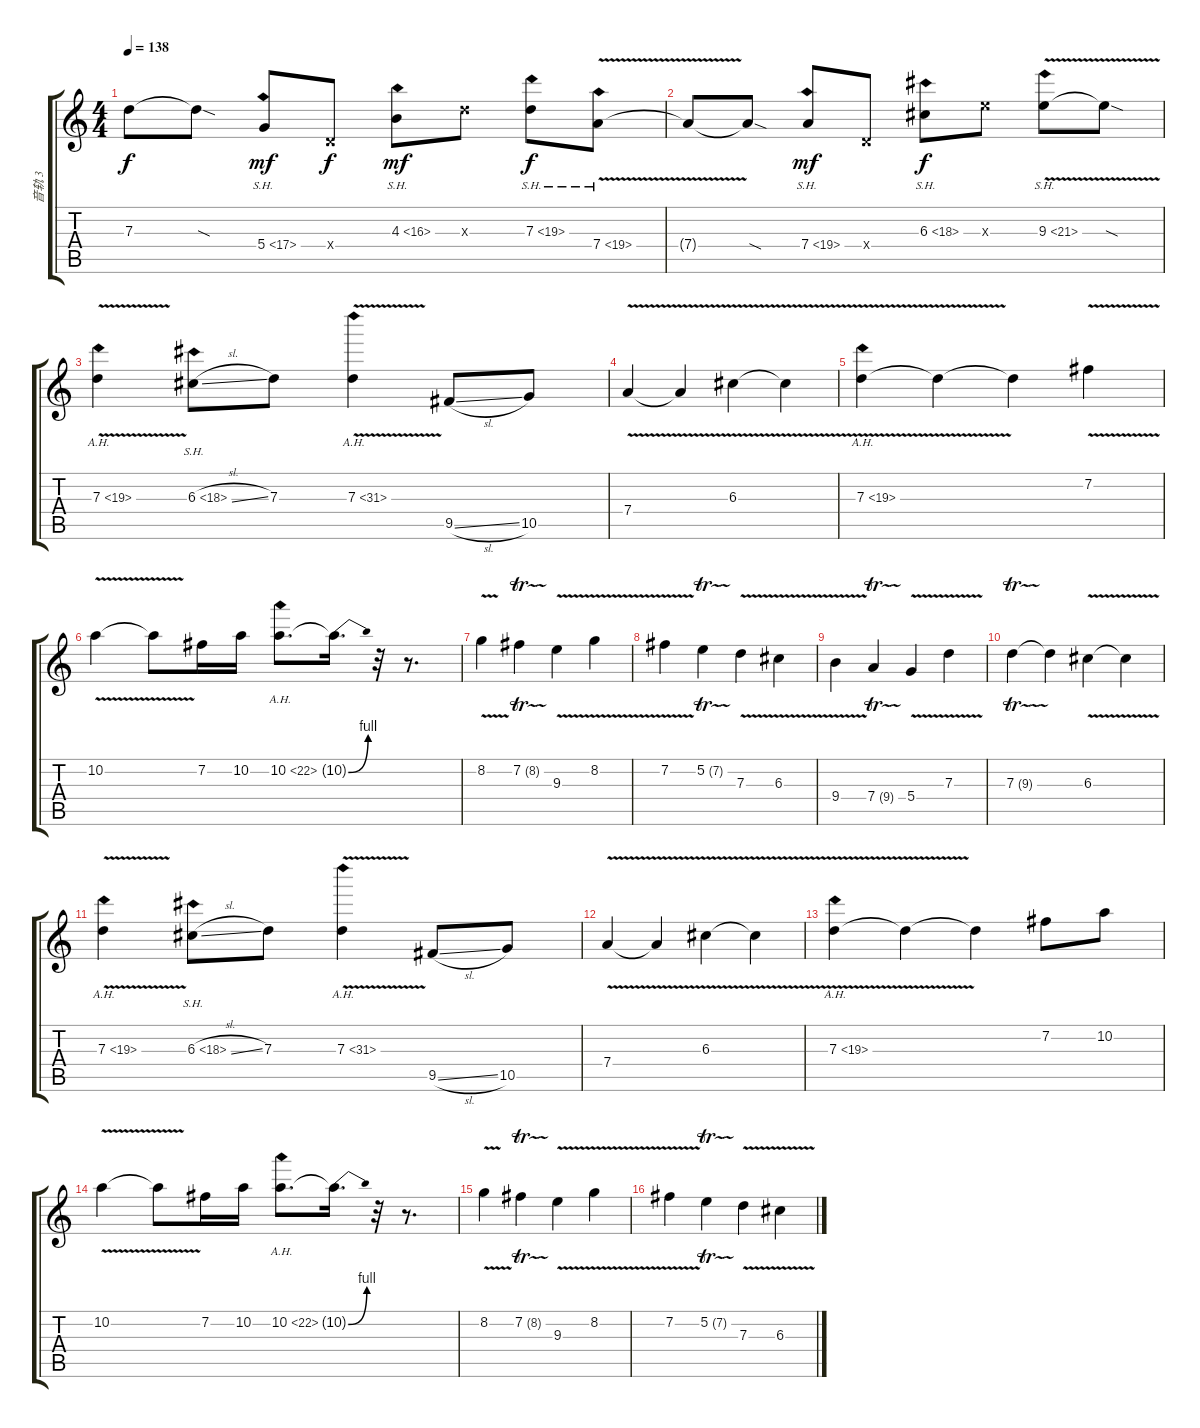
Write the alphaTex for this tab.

\track ("音轨 3" "音轨 3") {instrument distortionguitar}
\staff {score tabs}
\tuning (E4 B3 G3 D3 A2 E2) {hide}
\ts (4 4)
\tempo 138
\clef g2
\ks c
7.3{t}.8{dy f} 7.3{sod t}.8 5.4{sh 12}.8{dy mf} 0.4{x}.8{dy f} 4.3{sh 12}.8{dy mf} 7.3{x}.8 7.3{sh 12}.8{dy f} 7.4{sh 12 v}.8 |
7.4{t}.8 7.4{sod t}.8 7.4{sh 12}.8{dy mf} 0.4{x}.8 6.3{sh 12}.8{dy f} 9.3{x}.8 9.3{sh 12 v}.8 9.3{sod t}.8{txt ""} |
7.3{ah 12 v}.4 6.3{sh 12 sl}.8 7.3.8 7.3{ah 24 v}.4 9.5{sl}.8 10.5.8 |
7.4{v}.4 7.4{t}.4 6.3{v}.4 6.3{t}.4 |
7.3{ah 12 v}.4 7.3{t}.4 7.3{t}.4 7.2{v}.4 |
10.2{v}.4 10.2{t}.8 7.2.16 10.2.16 10.2{ah 12}.8{d} 10.2{be (bend 0 0 60 4) t}.16{d} r.32 r.8{d} |
8.2{v}.4 7.2{tr (8 32)}.4 9.3{v}.4 8.2{v}.4 |
7.2{v}.4 5.2{tr (7 32)}.4 7.3{v}.4 6.3{v}.4 |
9.4{v}.4 7.4{tr (9 32)}.4 5.4{v}.4 7.3{v}.4 |
7.3{tr (9 32)}.4 7.3{t}.4 6.3{v}.4 6.3{t}.4 |
7.3{ah 12 v}.4 6.3{sh 12 sl}.8 7.3.8 7.3{ah 24 v}.4 9.5{sl}.8 10.5.8 |
7.4{v}.4 7.4{t}.4 6.3{v}.4 6.3{t}.4 |
7.3{ah 12 v}.4 7.3{t}.4 7.3{t}.4 7.2.8 10.2.8 |
10.2{v}.4 10.2{t}.8 7.2.16 10.2.16 10.2{ah 12}.8{d} 10.2{be (bend 0 0 60 4) t}.16{d} r.32 r.8{d} |
8.2{v}.4 7.2{tr (8 32)}.4 9.3{v}.4 8.2{v}.4 |
7.2{v}.4 5.2{tr (7 32)}.4 7.3{v}.4 6.3{v}.4
